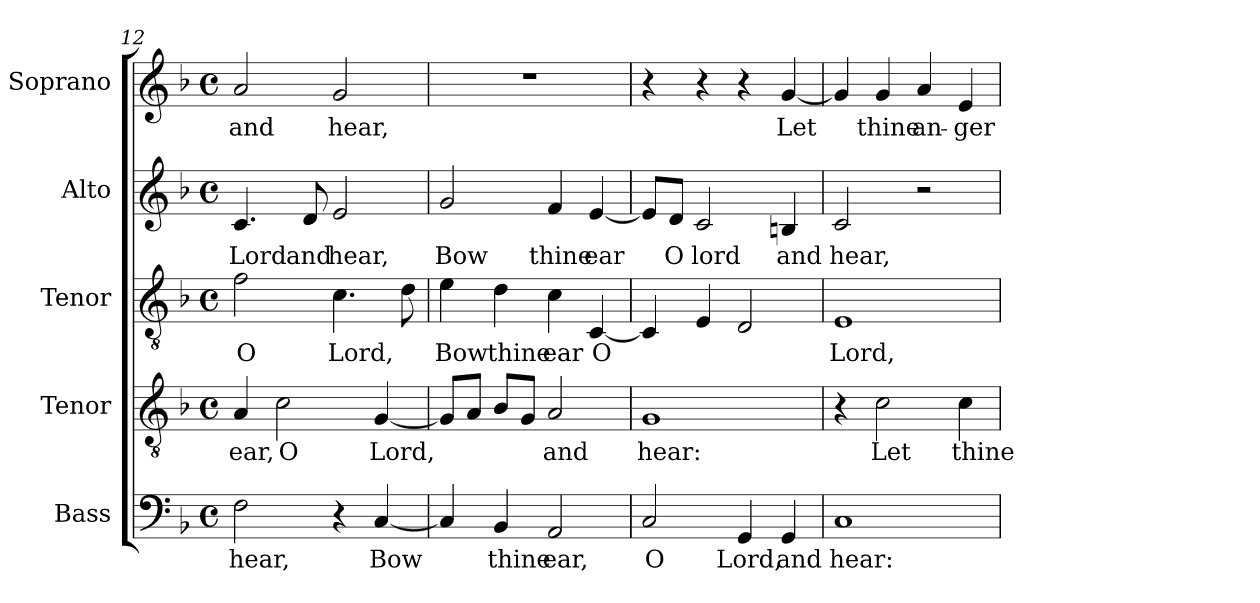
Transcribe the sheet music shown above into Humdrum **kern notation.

**kern	**text	**kern	**text	**kern	**text	**kern	**text	**kern	**text
*part5	*part5	*part4	*part4	*part3	*part3	*part2	*part2	*part1	*part1
*staff5	*staff5	*staff4	*staff4	*staff3	*staff3	*staff2	*staff2	*staff1	*staff1
*I"Bass	*	*I"Tenor	*	*I"Tenor	*	*I"Alto	*	*I"Soprano	*
*I'B.	*	*I'T.	*	*I'T.	*	*I'A.	*	*I'S.	*
*clefF4	*	*clefGv2	*	*clefGv2	*	*clefG2	*	*clefG2	*
*	*	*ITrd7c12	*	*	*	*	*	*	*
*k[b-]	*	*k[b-]	*	*k[b-]	*	*k[b-]	*	*k[b-]	*
*F:	*	*F:	*	*F:	*	*F:	*	*F:	*
*M4/4	*	*M4/4	*	*M4/4	*	*M4/4	*	*M4/4	*
*met(c)	*	*met(c)	*	*met(c)	*	*met(c)	*	*met(c)	*
=12	=12	=12	=12	=12	=12	=12	=12	=12	=12
!	!LO:LY:b:color=#000000	!	!	!	!	!	!	!	!
!	!	!	!LO:LY:b:color=#000000	!	!	!	!	!	!
!	!	!	!	!	!LO:LY:b:color=#000000	!	!	!	!
!	!	!	!	!	!	!	!LO:LY:b:color=#000000	!	!
!	!	!	!	!	!	!	!	!	!LO:LY:b:color=#000000
2Fi\	hear,	4AAi/	ear,	2fi\	O	4.ci/	Lord	2ai/	and
!	!	!	!LO:LY:b:color=#000000	!	!	!	!	!	!
.	.	2Ci\	O	.	.	.	.	.	.
!	!	!	!	!	!	!	!LO:LY:b:color=#000000	!	!
.	.	.	.	.	.	8di/	and	.	.
!	!	!	!	!	!LO:LY:b:color=#000000	!	!	!	!
!	!	!	!	!	!	!	!LO:LY:b:color=#000000	!	!
!	!	!	!	!	!	!	!	!	!LO:LY:b:color=#000000
4r	.	.	.	4.ci\	Lord,	2ei/	hear,	2gi/	hear,
!	!LO:LY:b:color=#000000	!	!	!	!	!	!	!	!
!	!	!	!LO:LY:b:color=#000000	!	!	!	!	!	!
[4Ci/	Bow	[4GGi/	Lord,	.	.	.	.	.	.
.	.	.	.	8di\	.	.	.	.	.
=13	=13	=13	=13	=13	=13	=13	=13	=13	=13
!	!	!	!	!	!LO:LY:b:color=#000000	!	!	!	!
!	!	!	!	!	!	!	!LO:LY:b:color=#000000	!	!
4Ci/]	.	8GGi/L]	.	4ei\	Bow	2gi/	Bow	1r	.
.	.	8AAi/J	.	.	.	.	.	.	.
!	!LO:LY:b:color=#000000	!	!	!	!	!	!	!	!
!	!	!	!	!	!LO:LY:b:color=#000000	!	!	!	!
4BB-i/	thine	8BB-i/L	.	4di\	thine	.	.	.	.
.	.	8GGi/J	.	.	.	.	.	.	.
!	!LO:LY:b:color=#000000	!	!	!	!	!	!	!	!
!	!	!	!LO:LY:b:color=#000000	!	!	!	!	!	!
!	!	!	!	!	!LO:LY:b:color=#000000	!	!	!	!
!	!	!	!	!	!	!	!LO:LY:b:color=#000000	!	!
2AAi/	ear,	2AAi/	and	4ci\	ear	4fi/	thine	.	.
!	!	!	!	!	!LO:LY:b:color=#000000	!	!	!	!
!	!	!	!	!	!	!	!LO:LY:b:color=#000000	!	!
.	.	.	.	[4Ci/	O	[4ei/	ear	.	.
=14	=14	=14	=14	=14	=14	=14	=14	=14	=14
!	!LO:LY:b:color=#000000	!	!	!	!	!	!	!	!
!	!	!	!LO:LY:b:color=#000000	!	!	!	!	!	!
2Ci/	O	1GGi	hear:	4Ci/]	.	8ei/L]	.	4r	.
!	!	!	!	!	!	!	!LO:LY:b:color=#000000	!	!
.	.	.	.	.	.	8di/J	O	.	.
!	!	!	!	!	!	!	!LO:LY:b:color=#000000	!	!
.	.	.	.	4Ei/	.	2ci/	lord	4r	.
!	!LO:LY:b:color=#000000	!	!	!	!	!	!	!	!
4GGi/	Lord,	.	.	2Di/	.	.	.	4r	.
!	!LO:LY:b:color=#000000	!	!	!	!	!	!	!	!
!	!	!	!	!	!	!	!LO:LY:b:color=#000000	!	!
!	!	!	!	!	!	!	!	!	!LO:LY:b:color=#000000
4GGi/	and	.	.	.	.	4Bni/	and	[4gi/	Let
=15	=15	=15	=15	=15	=15	=15	=15	=15	=15
!	!LO:LY:b:color=#000000	!	!	!	!	!	!	!	!
!	!	!	!	!	!LO:LY:b:color=#000000	!	!	!	!
!	!	!	!	!	!	!	!LO:LY:b:color=#000000	!	!
1Ci	hear:	4r	.	1Ei	Lord,	2ci/	hear,	4gi/]	.
!	!	!	!LO:LY:b:color=#000000	!	!	!	!	!	!
!	!	!	!	!	!	!	!	!	!LO:LY:b:color=#000000
.	.	2Ci\	Let	.	.	.	.	4gi/	thine
!	!	!	!	!	!	!	!	!	!LO:LY:b:color=#000000
.	.	.	.	.	.	2r	.	4ai/	an-
!	!	!	!LO:LY:b:color=#000000	!	!	!	!	!	!
!	!	!	!	!	!	!	!	!	!LO:LY:b:color=#000000
.	.	4Ci\	thine	.	.	.	.	4ei/	-ger
=	=	=	=	=	=	=	=	=	=
*-	*-	*-	*-	*-	*-	*-	*-	*-	*-
